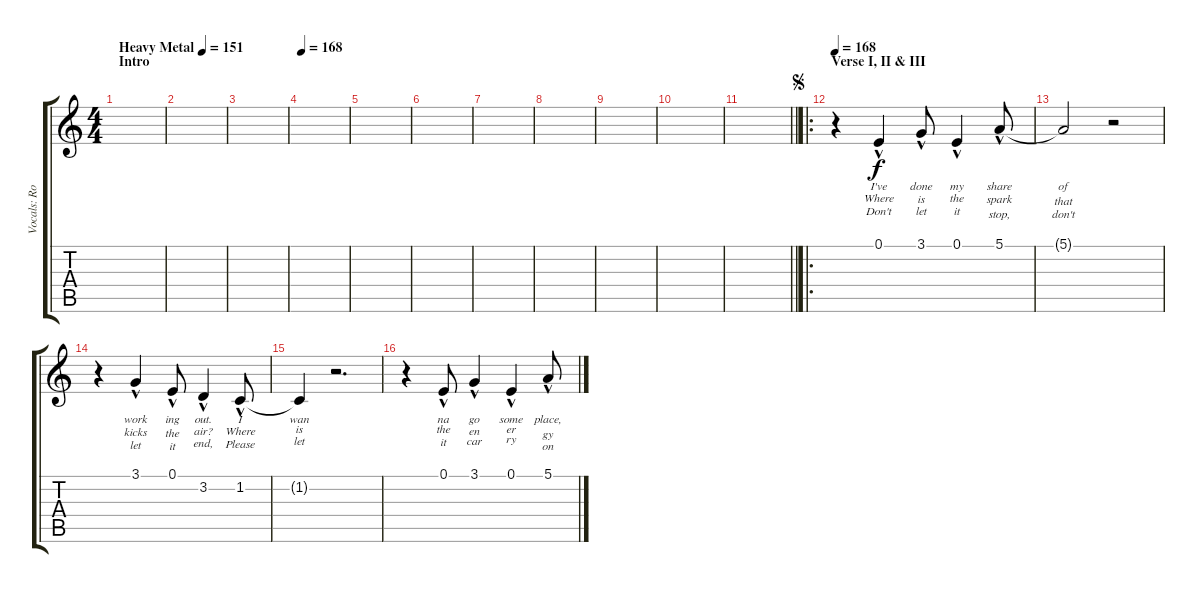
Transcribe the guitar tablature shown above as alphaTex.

\track ("Vocals: Rob" "Vocals: Ro") {instrument lead2sawtooth}
\staff {score tabs}
\tuning (E4 B3 G3 D3 A2 E2) {hide}
\ts (4 4)
\section ("" "Intro")
\tempo (151 "Heavy Metal")
\clef g2
\ks c
|
|
|
\tempo 168
|
|
|
|
|
|
|
\barLineRight lightlight
|
\ro
\section ("" "Verse I, II & III")
\jump segno
\tempo 168
r.4 0.1{hac}.4{lyrics (0 "I've") lyrics (1 "Where") lyrics (2 "Don't") lyrics (3 "") lyrics (4 "")} 3.1{hac}.8{lyrics (0 "done") lyrics (1 "is") lyrics (2 "let") lyrics (3 "") lyrics (4 "")} 0.1{hac}.4{lyrics (0 "my") lyrics (1 "the") lyrics (2 "it") lyrics (3 "") lyrics (4 "")} 5.1{hac}.8{lyrics (0 "share") lyrics (1 "spark") lyrics (2 "stop,") lyrics (3 "") lyrics (4 "")} |
5.1{t}.2{lyrics (0 "of") lyrics (1 "that") lyrics (2 "don't") lyrics (3 "") lyrics (4 "")} r.2 |
r.4 3.1{hac}.4{lyrics (0 "work") lyrics (1 "kicks") lyrics (2 "let") lyrics (3 "") lyrics (4 "")} 0.1{hac}.8{lyrics (0 "ing") lyrics (1 "the") lyrics (2 "it") lyrics (3 "") lyrics (4 "")} 3.2{hac}.4{lyrics (0 "out.") lyrics (1 "air?") lyrics (2 "end,") lyrics (3 "") lyrics (4 "")} 1.2{hac}.8{lyrics (0 "I") lyrics (1 "Where") lyrics (2 "Please") lyrics (3 "") lyrics (4 "")} |
1.2{t}.4{lyrics (0 "wan") lyrics (1 "is") lyrics (2 "let") lyrics (3 "") lyrics (4 "")} r.2{d} |
r.4 0.1{hac}.8{lyrics (0 "na") lyrics (1 "the") lyrics (2 "it") lyrics (3 "") lyrics (4 "")} 3.1{hac}.4{lyrics (0 "go") lyrics (1 "en") lyrics (2 "car") lyrics (3 "") lyrics (4 "")} 0.1{hac}.4{lyrics (0 "some") lyrics (1 "er") lyrics (2 "ry") lyrics (3 "") lyrics (4 "")} 5.1{hac}.8{lyrics (0 "place,") lyrics (1 "gy") lyrics (2 "on") lyrics (3 "") lyrics (4 "")}
